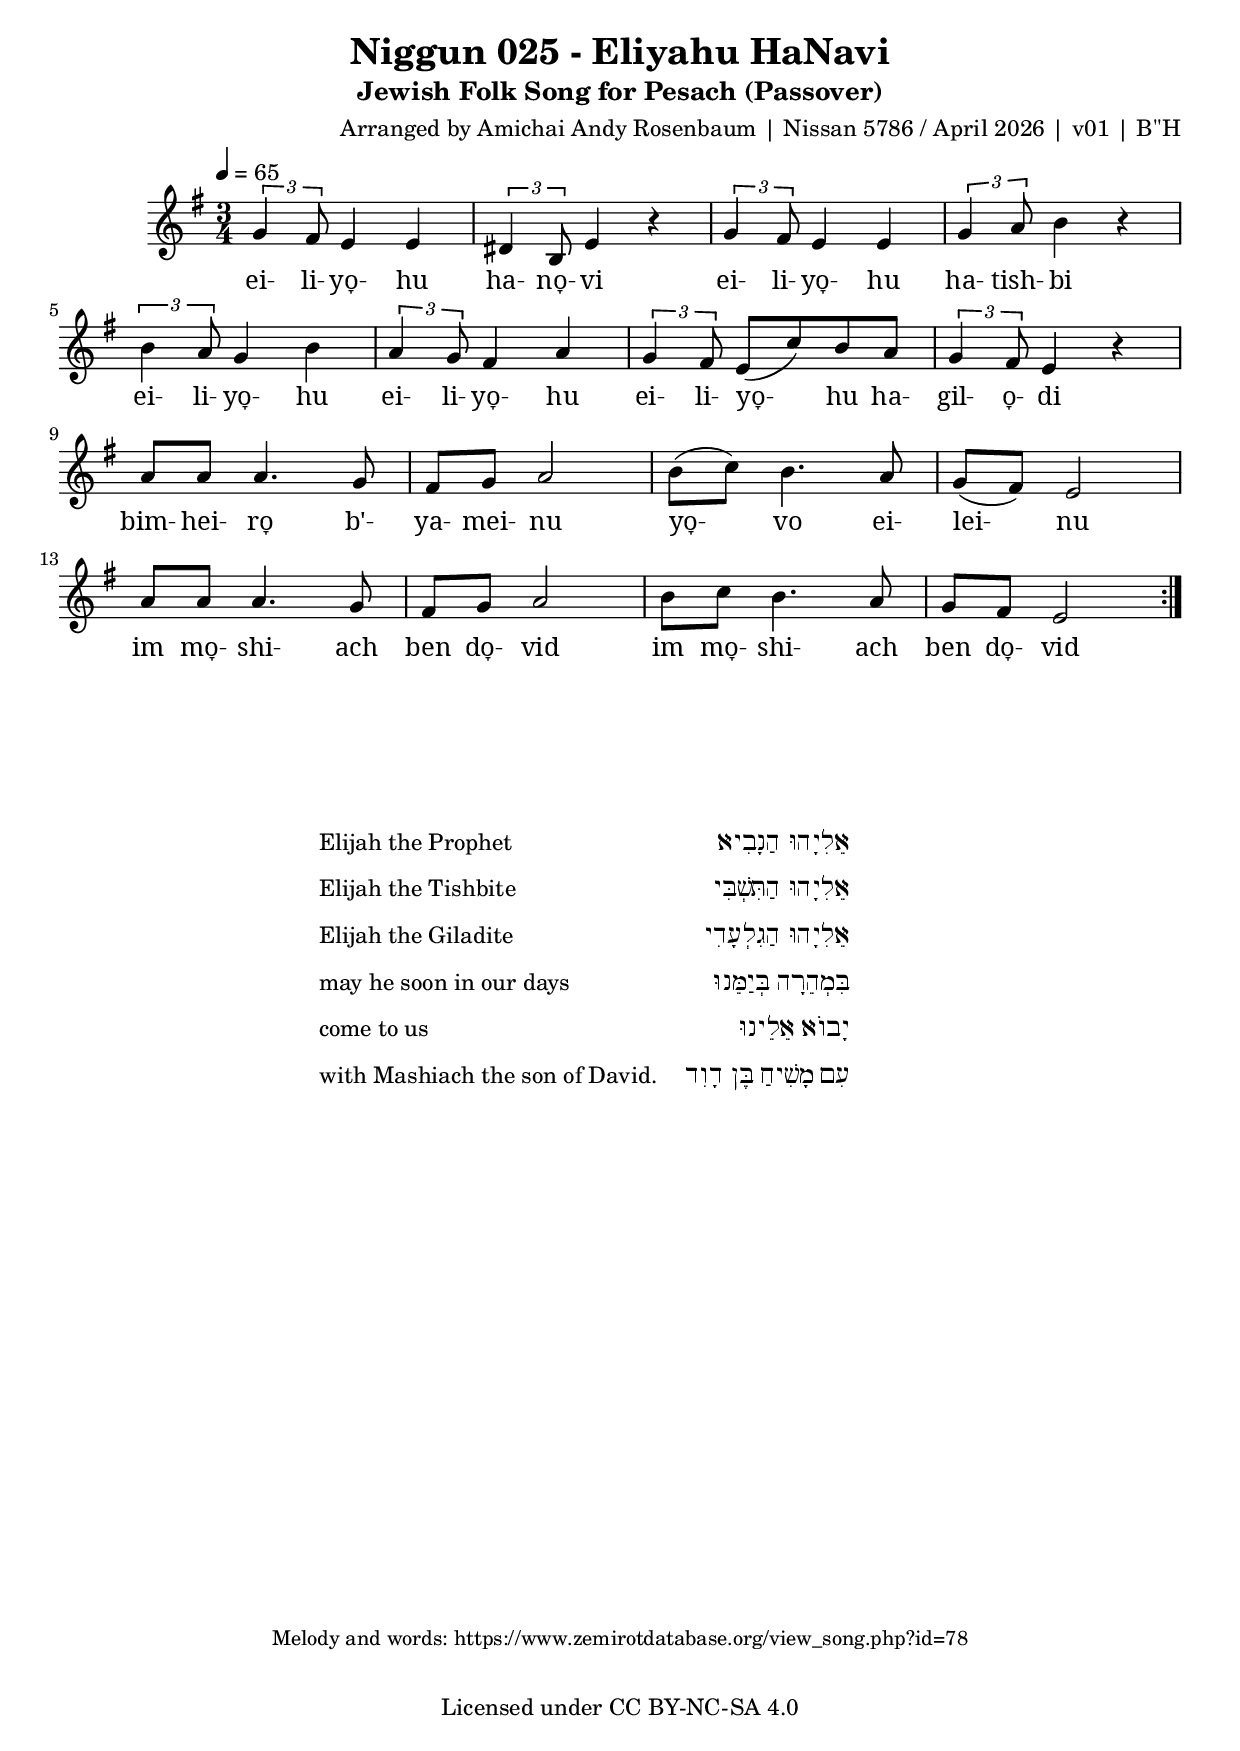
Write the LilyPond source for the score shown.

\version "2.24.4"


\header {
	title = "Niggun 025 - Eliyahu HaNavi"
  subtitle = "Jewish Folk Song for Pesach (Passover)"
  arranger = "Arranged by Amichai Andy Rosenbaum | Nissan 5786 / April 2026 | v01 | B''H"
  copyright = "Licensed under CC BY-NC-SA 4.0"
}

sopChorus = \relative g' {
	| \tuplet 3/2 { bes4 a8 } g4 g
  | \tuplet 3/2 { fis4 d8 } g4 r
	| \tuplet 3/2 { bes4 a8 } g4 g
  | \tuplet 3/2 { bes4 c8 } d4 r
  \break
	| \tuplet 3/2 { d4 c8 } bes4 d
  | \tuplet 3/2 { c4 bes8 } a4 c4
  | \tuplet 3/2 { bes4 a8 } g8( ees') d c
	| \tuplet 3/2 { bes4 a8 } g4 r
}

sopVerse = \relative g' {
	% bim herah
	  | c8 c8 c4. bes8
    | a8 bes8 c2
    
    % ya-avo
    | d8( ees8) d4. c8
    | bes8( a8) g2

    \break
    
    % im mashiach 1
	  | c8 c8 c4. bes8
    | a8 bes8 c2
    
    % im mashiach 2
    | d8 ees8 d4. c8
    | bes8 a8 g2
}



sectionUpper = {
  \repeat volta 2 {
    \tempo 4 = 65
    \time 3/4
    \sopChorus
    \break
    \sopVerse
  }
\fine
}

% ===== %
% Parts %
% ===== %


upper = {
  \clef treble
  \key e \minor
  \time 6/8

  \transpose g e {
    \sectionUpper
  }
}

upperMidi = \upper

% ==== %
% Text %
% ==== %

textA = \lyricmode {
  | ei- li- yo̞- hu | ha- no̞- vi
  | ei- li- yo̞- hu | ha- tish- bi
  | ei- li- yo̞- hu | ei- li- yo̞- hu | ei- li- yo̞- hu ha- | gil- o̞- di
}

textB = \lyricmode {
  bim- hei- ro̞ b'- ya- mei- nu
  yo̞- vo ei- lei- nu
  im mo̞- shi- ach ben do̞- vid
  im mo̞- shi- ach ben do̞- vid
}


% TODO: MI version

textAll = {
  \textA
  \textB
}

textAllMI = {
  % TODO: MI version
}

% ====== %
% Staves %
% ====== %

bodyVoice = \new Voice = "body" \upper

bodyVoiceMidi = \new Voice = "body" \upperMidi

staffUpper = \new Staff = upper {
  \set Staff.midiInstrument = #"cello" \bodyVoice
}

staffUpperMidi = \new Staff = upper {
  \set Staff.midiInstrument = #"cello" \bodyVoiceMidi
%   \bodyVoiceMidi
}

staffLyrics = \new Lyrics \with {
  alignBelowContext = "upper"
  \override VerticalAxisGroup.remove-empty = ##t
} \lyricsto "body" {
  \textAll
%   \textAllMI
}

theScore = {
  \new PianoStaff <<
    \staffUpper
    \staffLyrics
  >>
}

theScoreMidi = {
  \new PianoStaff <<
    \staffUpperMidi
  >>
}

\score {
    \theScore
  \layout {
    ragged-last = ##f
    \context {
      \Lyrics
      \override LyricText.font-name = #"Garamond"
    }
 }
}



\score {
\unfoldRepeats {
  \transpose c' c  {
  \theScoreMidi
  }
}
  \midi {
  }
}

\markup {
  \vspace #5
}

\markup {
  \line {
    \hspace #25
    \column {
      \line { Elijah the Prophet }
      \vspace #0.5
      \line { Elijah the Tishbite }
      \vspace #0.5
      \line { Elijah the Giladite }
      \vspace #0.5
      \line { may he soon in our days }
      \vspace #0.5
      \line { come to us }
      \vspace #0.5
      \line { with Mashiach the son of David. }
      \vspace #0.5
    }
    \hspace #2
    \column {
      \right-align {
        \fontsize #1.5 {
          \line { הַנָבִיא אֵלִיָהוּ }
          \vspace #0.5
          \line { הַתִּשְׁבִּי אֵלִיָהוּ }
          \vspace #0.5
          \line { הַגִלְעָדִי אֵלִיָהוּ }
          \vspace #0.5
          \line { בְּיַמֵּנוּ בִּמְהֵרָה }
          \vspace #0.5
          \line { אֵלֵינוּ יָבוֹא }
          \vspace #0.5
          \line { דָוִד בֶּן מָשִׁיחַ עִם }
          \vspace #0.5
        }
      }
    }
  }
}



\markup {
  \vspace #15
}

\markup {
  \vspace #2
  \fill-line {
    \line { \small "Melody and words: https://www.zemirotdatabase.org/view_song.php?id=78" }
  }
}
